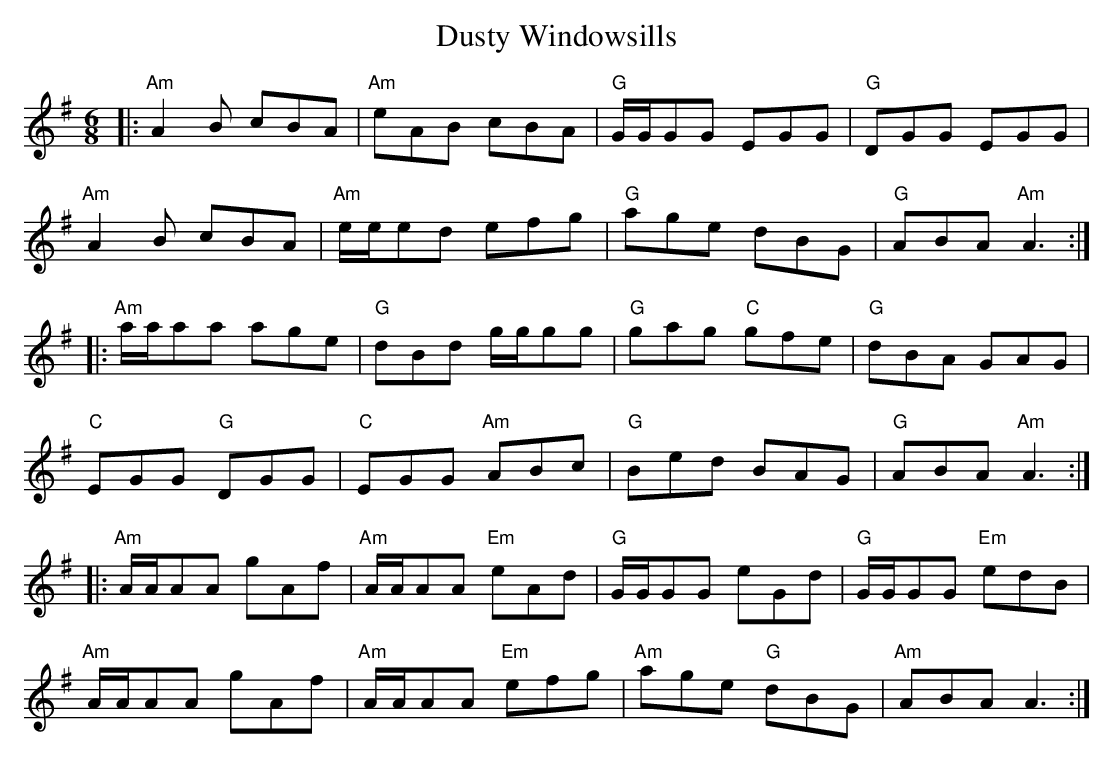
X:1
T: Dusty Windowsills
M: 6/8
L: 1/8
K: Ador
|:"Am"A2B cBA|"Am"eAB cBA|"G"G/G/GG EGG|"G"DGG EGG|
"Am"A2B cBA|"Am"e/e/ed efg|"G"age dBG|"G"ABA "Am"A3:|
|:"Am"a/a/aa age|"G"dBd g/g/gg|"G"gag "C"gfe|"G"dBA GAG|
"C"EGG "G"DGG|"C"EGG "Am"ABc|"G"Bed BAG|"G"ABA "Am"A3:|
|:"Am"A/A/AA gAf|"Am"A/A/AA "Em"eAd|"G"G/G/GG eGd|"G"G/G/GG "Em"edB|
"Am"A/A/AA gAf|"Am"A/A/AA "Em"efg|"Am"age "G"dBG|"Am"ABA A3:|
